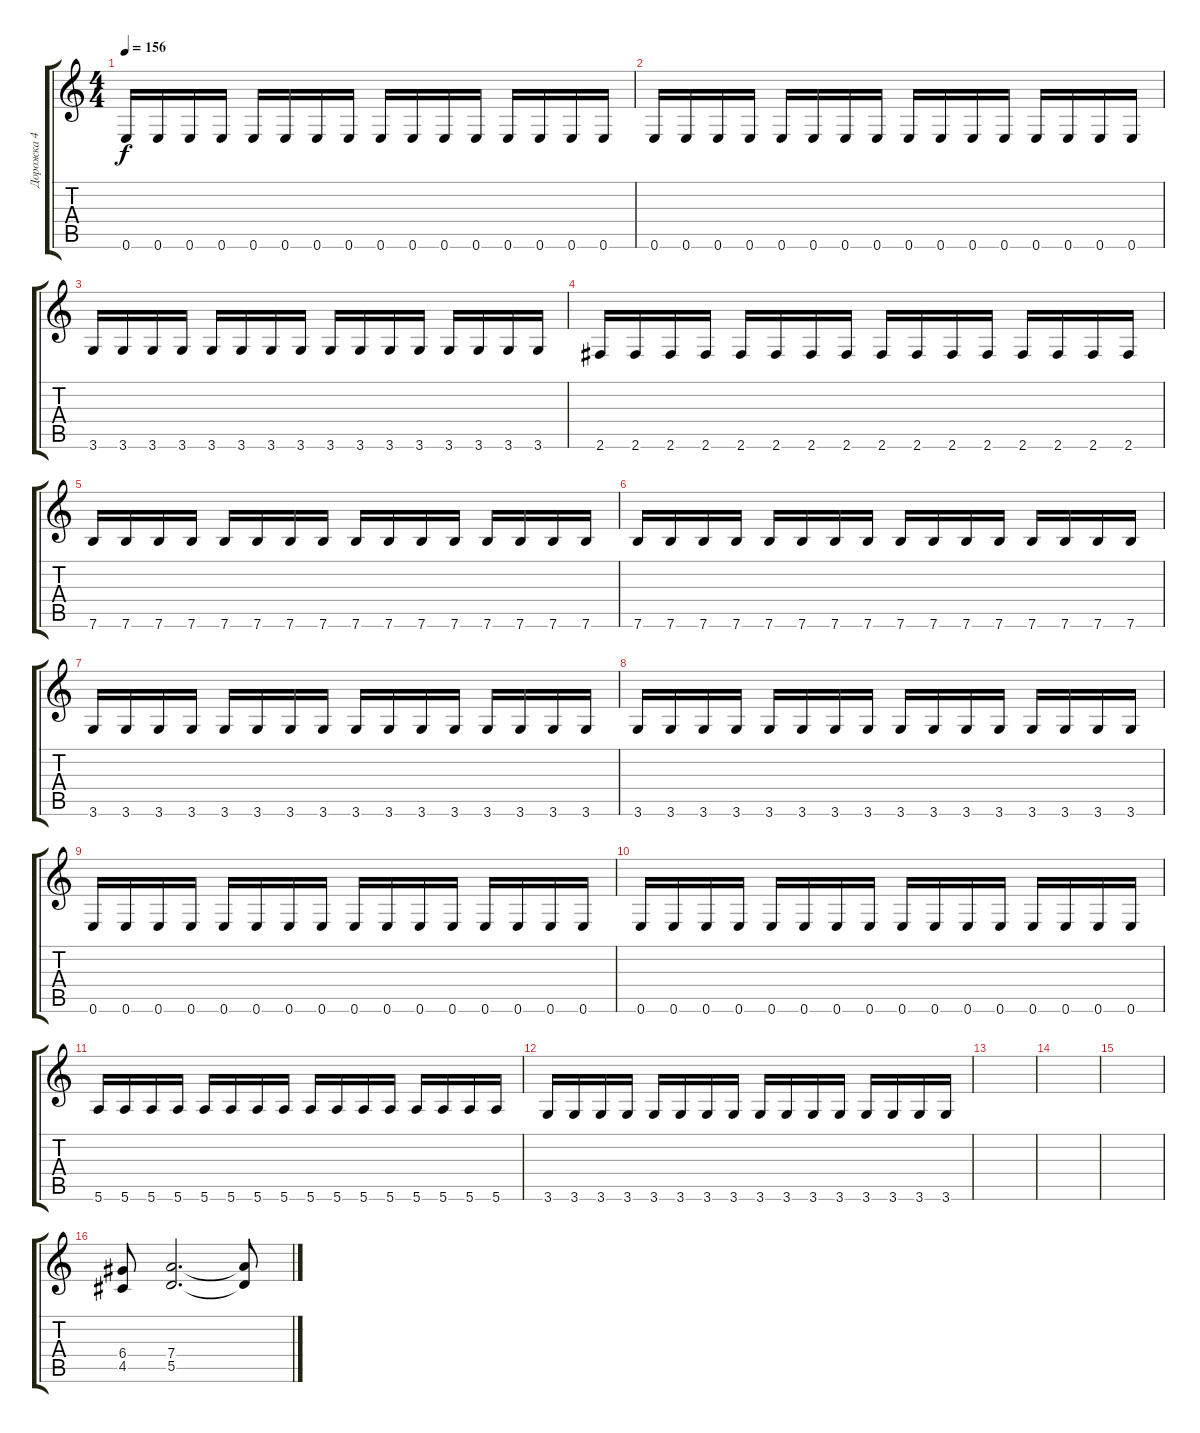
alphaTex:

\track ("Дорожка 4" "Дорожка 4") {instrument distortionguitar}
\staff {score tabs}
\tuning (E4 B3 G3 D3 A2 E2) {hide}
\ts (4 4)
\tempo 156
\clef g2
\ks c
0.6.16{dy f} 0.6.16 0.6.16 0.6.16 0.6.16 0.6.16 0.6.16 0.6.16 0.6.16 0.6.16 0.6.16 0.6.16 0.6.16 0.6.16 0.6.16 0.6.16 |
0.6.16 0.6.16 0.6.16 0.6.16 0.6.16 0.6.16 0.6.16 0.6.16 0.6.16 0.6.16 0.6.16 0.6.16 0.6.16 0.6.16 0.6.16 0.6.16 |
3.6.16 3.6.16 3.6.16 3.6.16 3.6.16 3.6.16 3.6.16 3.6.16 3.6.16 3.6.16 3.6.16 3.6.16 3.6.16 3.6.16 3.6.16 3.6.16 |
2.6.16 2.6.16 2.6.16 2.6.16 2.6.16 2.6.16 2.6.16 2.6.16 2.6.16 2.6.16 2.6.16 2.6.16 2.6.16 2.6.16 2.6.16 2.6.16 |
7.6.16 7.6.16 7.6.16 7.6.16 7.6.16 7.6.16 7.6.16 7.6.16 7.6.16 7.6.16 7.6.16 7.6.16 7.6.16 7.6.16 7.6.16 7.6.16 |
7.6.16 7.6.16 7.6.16 7.6.16 7.6.16 7.6.16 7.6.16 7.6.16 7.6.16 7.6.16 7.6.16 7.6.16 7.6.16 7.6.16 7.6.16 7.6.16 |
3.6.16 3.6.16 3.6.16 3.6.16 3.6.16 3.6.16 3.6.16 3.6.16 3.6.16 3.6.16 3.6.16 3.6.16 3.6.16 3.6.16 3.6.16 3.6.16 |
3.6.16 3.6.16 3.6.16 3.6.16 3.6.16 3.6.16 3.6.16 3.6.16 3.6.16 3.6.16 3.6.16 3.6.16 3.6.16 3.6.16 3.6.16 3.6.16 |
0.6.16 0.6.16 0.6.16 0.6.16 0.6.16 0.6.16 0.6.16 0.6.16 0.6.16 0.6.16 0.6.16 0.6.16 0.6.16 0.6.16 0.6.16 0.6.16 |
0.6.16 0.6.16 0.6.16 0.6.16 0.6.16 0.6.16 0.6.16 0.6.16 0.6.16 0.6.16 0.6.16 0.6.16 0.6.16 0.6.16 0.6.16 0.6.16 |
5.6.16 5.6.16 5.6.16 5.6.16 5.6.16 5.6.16 5.6.16 5.6.16 5.6.16 5.6.16 5.6.16 5.6.16 5.6.16 5.6.16 5.6.16 5.6.16 |
3.6.16 3.6.16 3.6.16 3.6.16 3.6.16 3.6.16 3.6.16 3.6.16 3.6.16 3.6.16 3.6.16 3.6.16 3.6.16 3.6.16 3.6.16 3.6.16 |
|
|
|
(6.4 4.5).8 (7.4 5.5).2{d} (7.4{t} 5.5{t}).8
